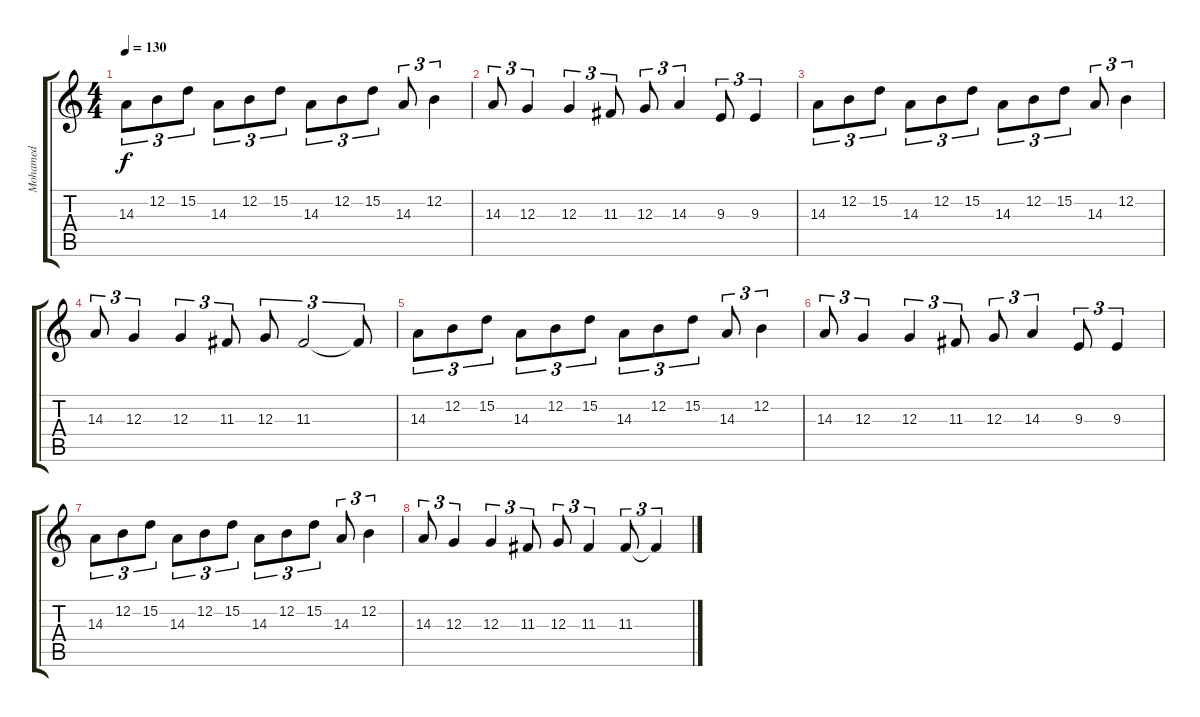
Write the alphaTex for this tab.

\track ("Mohamed" "Mohamed") {instrument violin}
\staff {score tabs}
\tuning (E4 B3 G3 D3 A2 E2) {hide}
\ts (4 4)
\tempo 130
\clef g2
\ks c
14.3.8{tu (3 2) dy f instrument violin} 12.2.8{tu (3 2)} 15.2.8{tu (3 2)} 14.3.8{tu (3 2)} 12.2.8{tu (3 2)} 15.2.8{tu (3 2)} 14.3.8{tu (3 2)} 12.2.8{tu (3 2)} 15.2.8{tu (3 2)} 14.3.8{tu (3 2)} 12.2.4{tu (3 2)} |
14.3.8{tu (3 2)} 12.3.4{tu (3 2)} 12.3.4{tu (3 2)} 11.3.8{tu (3 2)} 12.3.8{tu (3 2)} 14.3.4{tu (3 2)} 9.3.8{tu (3 2)} 9.3.4{tu (3 2)} |
14.3.8{tu (3 2)} 12.2.8{tu (3 2)} 15.2.8{tu (3 2)} 14.3.8{tu (3 2)} 12.2.8{tu (3 2)} 15.2.8{tu (3 2)} 14.3.8{tu (3 2)} 12.2.8{tu (3 2)} 15.2.8{tu (3 2)} 14.3.8{tu (3 2)} 12.2.4{tu (3 2)} |
14.3.8{tu (3 2)} 12.3.4{tu (3 2)} 12.3.4{tu (3 2)} 11.3.8{tu (3 2)} 12.3.8{tu (3 2)} 11.3.2{tu (3 2)} 11.3{t}.8{tu (3 2)} |
14.3.8{tu (3 2)} 12.2.8{tu (3 2)} 15.2.8{tu (3 2)} 14.3.8{tu (3 2)} 12.2.8{tu (3 2)} 15.2.8{tu (3 2)} 14.3.8{tu (3 2)} 12.2.8{tu (3 2)} 15.2.8{tu (3 2)} 14.3.8{tu (3 2)} 12.2.4{tu (3 2)} |
14.3.8{tu (3 2)} 12.3.4{tu (3 2)} 12.3.4{tu (3 2)} 11.3.8{tu (3 2)} 12.3.8{tu (3 2)} 14.3.4{tu (3 2)} 9.3.8{tu (3 2)} 9.3.4{tu (3 2)} |
14.3.8{tu (3 2)} 12.2.8{tu (3 2)} 15.2.8{tu (3 2)} 14.3.8{tu (3 2)} 12.2.8{tu (3 2)} 15.2.8{tu (3 2)} 14.3.8{tu (3 2)} 12.2.8{tu (3 2)} 15.2.8{tu (3 2)} 14.3.8{tu (3 2)} 12.2.4{tu (3 2)} |
14.3.8{tu (3 2)} 12.3.4{tu (3 2)} 12.3.4{tu (3 2)} 11.3.8{tu (3 2)} 12.3.8{tu (3 2)} 11.3.4{tu (3 2)} 11.3.8{tu (3 2)} 11.3{t}.4{tu (3 2)}
